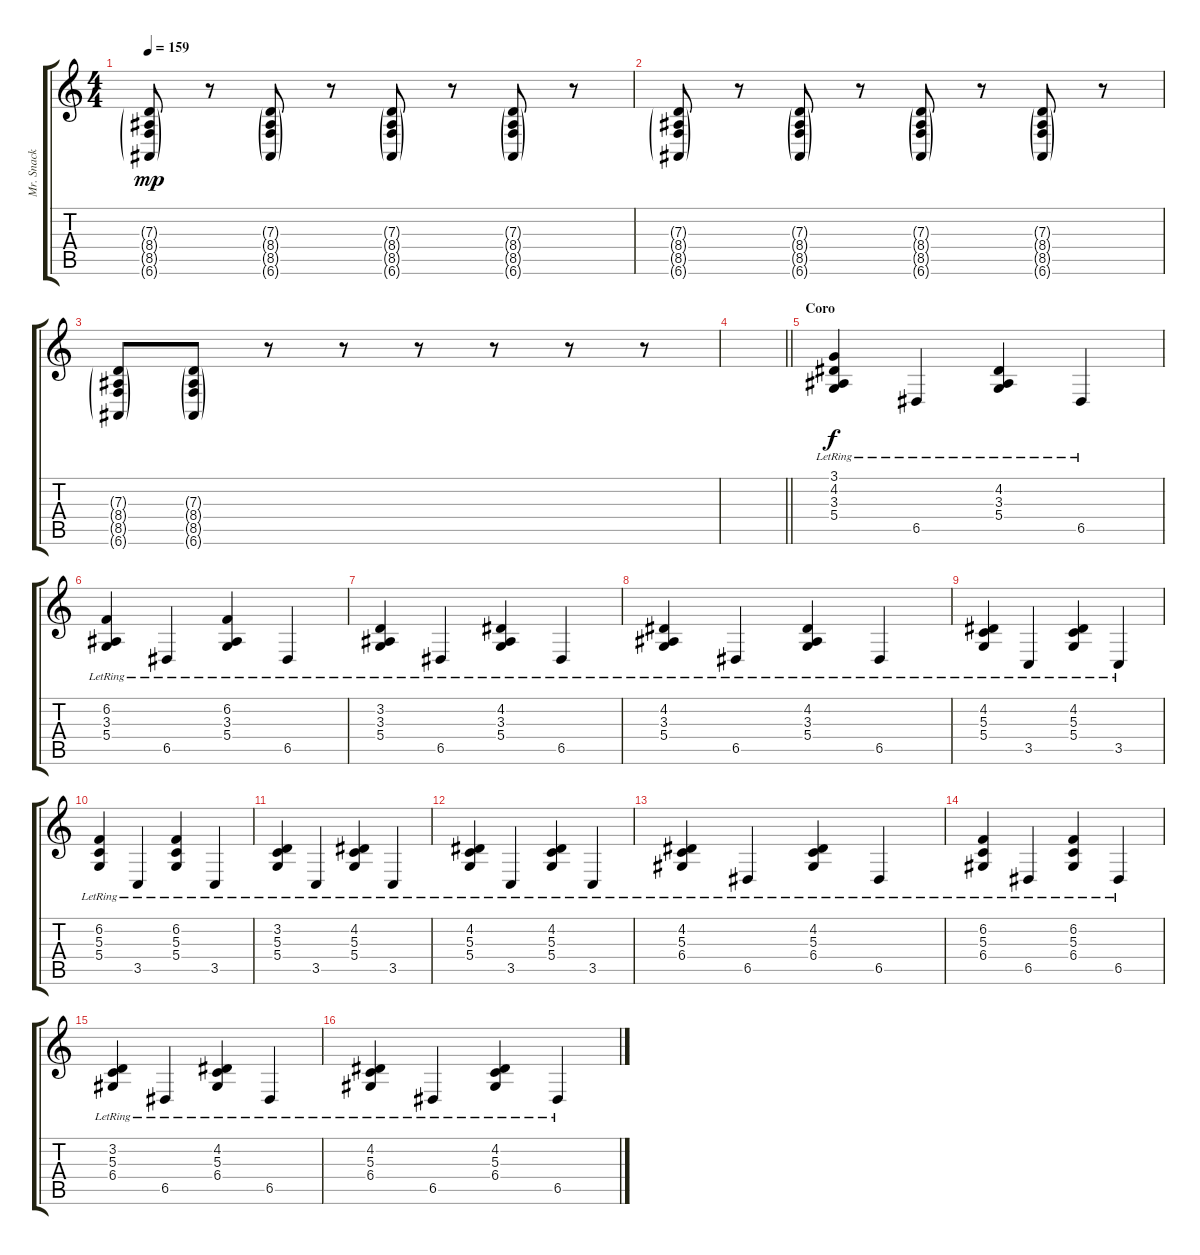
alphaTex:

\track ("Mr. Snack" "Mr. Snack") {instrument electricpiano1}
\staff {score tabs}
\tuning (E4 B3 G3 D3 A2 E2) {hide}
\ts (4 4)
\tempo 159
\clef g2
\ks c
(7.3{g} 8.4{g} 8.5{g} 6.6{g}).8{dy mp} r.8 (7.3{g} 8.4{g} 8.5{g} 6.6{g}).8 r.8 (7.3{g} 8.4{g} 8.5{g} 6.6{g}).8 r.8 (7.3{g} 8.4{g} 8.5{g} 6.6{g}).8 r.8 |
(7.3{g} 8.4{g} 8.5{g} 6.6{g}).8 r.8 (7.3{g} 8.4{g} 8.5{g} 6.6{g}).8 r.8 (7.3{g} 8.4{g} 8.5{g} 6.6{g}).8 r.8 (7.3{g} 8.4{g} 8.5{g} 6.6{g}).8 r.8 |
(7.3{g} 8.4{g} 8.5{g} 6.6{g}).8 (7.3{g} 8.4{g} 8.5{g} 6.6{g}).8 r.8 r.8 r.8 r.8 r.8 r.8 |
\barLineRight lightlight
|
\section ("" "Coro")
(3.1{lr} 4.2{lr} 3.3{lr} 5.4{lr}).4{dy f} 6.5{lr}.4 (4.2{lr} 3.3{lr} 5.4{lr}).4 6.5{lr}.4 |
(6.2{lr} 3.3{lr} 5.4{lr}).4 6.5{lr}.4 (6.2{lr} 3.3{lr} 5.4{lr}).4 6.5{lr}.4 |
(3.2{lr} 3.3{lr} 5.4{lr}).4 6.5{lr}.4 (4.2{lr} 3.3{lr} 5.4{lr}).4 6.5{lr}.4 |
(4.2{lr} 3.3{lr} 5.4{lr}).4 6.5{lr}.4 (4.2{lr} 3.3{lr} 5.4{lr}).4 6.5{lr}.4 |
(4.2{lr} 5.3{lr} 5.4{lr}).4 3.5{lr}.4 (4.2{lr} 5.3{lr} 5.4{lr}).4 3.5{lr}.4 |
(6.2{lr} 5.3{lr} 5.4{lr}).4 3.5{lr}.4 (6.2{lr} 5.3{lr} 5.4{lr}).4 3.5{lr}.4 |
(3.2{lr} 5.3{lr} 5.4{lr}).4 3.5{lr}.4 (4.2{lr} 5.3{lr} 5.4{lr}).4 3.5{lr}.4 |
(4.2{lr} 5.3{lr} 5.4{lr}).4 3.5{lr}.4 (4.2{lr} 5.3{lr} 5.4{lr}).4 3.5{lr}.4 |
(4.2{lr} 5.3{lr} 6.4{lr}).4 6.5{lr}.4 (4.2{lr} 5.3{lr} 6.4{lr}).4 6.5{lr}.4 |
(6.2{lr} 5.3{lr} 6.4{lr}).4 6.5{lr}.4 (6.2{lr} 5.3{lr} 6.4{lr}).4 6.5{lr}.4 |
(3.2{lr} 5.3{lr} 6.4{lr}).4 6.5{lr}.4 (4.2{lr} 5.3{lr} 6.4{lr}).4 6.5{lr}.4 |
(4.2{lr} 5.3{lr} 6.4{lr}).4 6.5{lr}.4 (4.2{lr} 5.3{lr} 6.4{lr}).4 6.5{lr}.4
